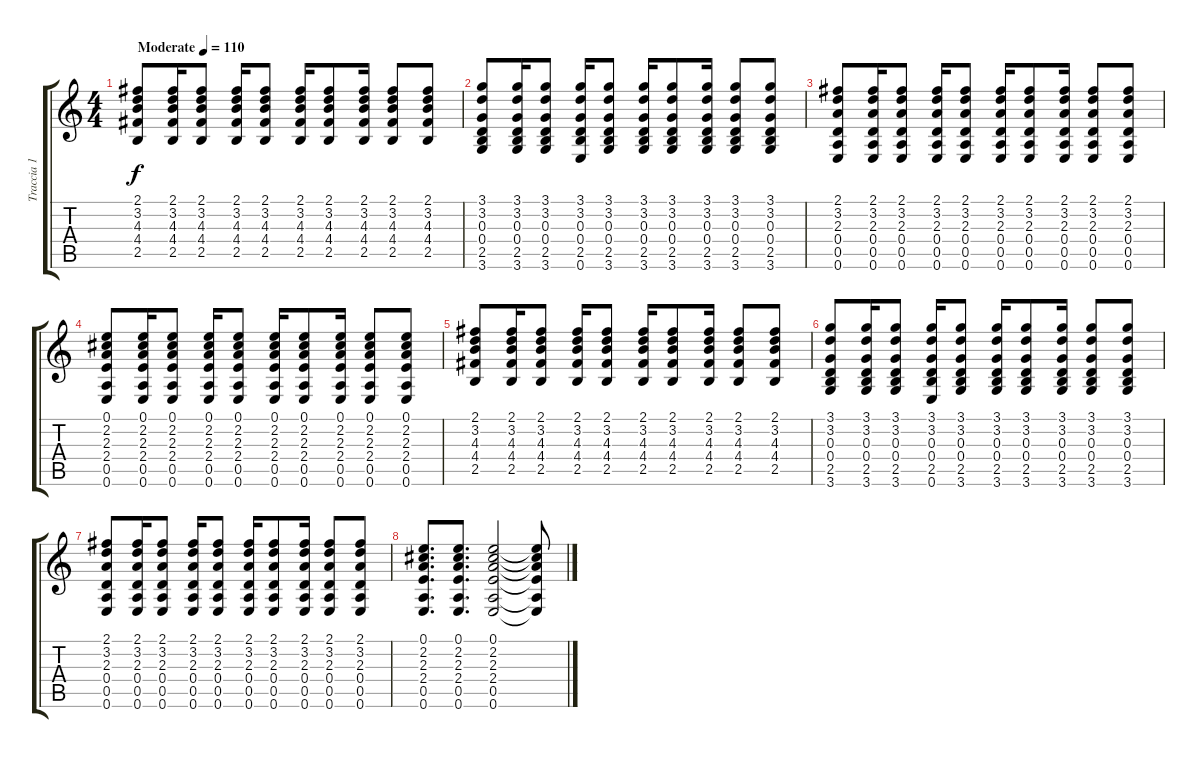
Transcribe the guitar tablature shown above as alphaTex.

\track ("Traccia 1" "Traccia 1") {instrument acousticguitarsteel}
\staff {score tabs}
\tuning (E4 B3 G3 D3 A2 E2) {hide}
\ts (4 4)
\tempo (110 "Moderate")
\clef g2
\ks c
(2.1 3.2 4.3 4.4 2.5).8{dy f instrument acousticguitarsteel} (2.1 3.2 4.3 4.4 2.5).16 (2.1 3.2 4.3 4.4 2.5).8 (2.1 3.2 4.3 4.4 2.5).16 (2.1 3.2 4.3 4.4 2.5).8 (2.1 3.2 4.3 4.4 2.5).16 (2.1 3.2 4.3 4.4 2.5).8 (2.1 3.2 4.3 4.4 2.5).16 (2.1 3.2 4.3 4.4 2.5).8 (2.1 3.2 4.3 4.4 2.5).8 |
(3.1 3.2 0.3 0.4 2.5 3.6).8 (3.1 3.2 0.3 0.4 2.5 3.6).16 (3.1 3.2 0.3 0.4 2.5 3.6).8 (3.1 3.2 0.3 0.4 2.5 0.6).16 (3.1 3.2 0.3 0.4 2.5 3.6).8 (3.1 3.2 0.3 0.4 2.5 3.6).16 (3.1 3.2 0.3 0.4 2.5 3.6).8 (3.1 3.2 0.3 0.4 2.5 3.6).16 (3.1 3.2 0.3 0.4 2.5 3.6).8 (3.1 3.2 0.3 0.4 2.5 3.6).8 |
(2.1 3.2 2.3 0.4 0.5 0.6).8 (2.1 3.2 2.3 0.4 0.5 0.6).16 (2.1 3.2 2.3 0.4 0.5 0.6).8 (2.1 3.2 2.3 0.4 0.5 0.6).16 (2.1 3.2 2.3 0.4 0.5 0.6).8 (2.1 3.2 2.3 0.4 0.5 0.6).16 (2.1 3.2 2.3 0.4 0.5 0.6).8 (2.1 3.2 2.3 0.4 0.5 0.6).16 (2.1 3.2 2.3 0.4 0.5 0.6).8 (2.1 3.2 2.3 0.4 0.5 0.6).8 |
(0.1 2.2 2.3 2.4 0.5 0.6).8 (0.1 2.2 2.3 2.4 0.5 0.6).16 (0.1 2.2 2.3 2.4 0.5 0.6).8 (0.1 2.2 2.3 2.4 0.5 0.6).16 (0.1 2.2 2.3 2.4 0.5 0.6).8 (0.1 2.2 2.3 2.4 0.5 0.6).16 (0.1 2.2 2.3 2.4 0.5 0.6).8 (0.1 2.2 2.3 2.4 0.5 0.6).16 (0.1 2.2 2.3 2.4 0.5 0.6).8 (0.1 2.2 2.3 2.4 0.5 0.6).8 |
(2.1 3.2 4.3 4.4 2.5).8 (2.1 3.2 4.3 4.4 2.5).16 (2.1 3.2 4.3 4.4 2.5).8 (2.1 3.2 4.3 4.4 2.5).16 (2.1 3.2 4.3 4.4 2.5).8 (2.1 3.2 4.3 4.4 2.5).16 (2.1 3.2 4.3 4.4 2.5).8 (2.1 3.2 4.3 4.4 2.5).16 (2.1 3.2 4.3 4.4 2.5).8 (2.1 3.2 4.3 4.4 2.5).8 |
(3.1 3.2 0.3 0.4 2.5 3.6).8 (3.1 3.2 0.3 0.4 2.5 3.6).16 (3.1 3.2 0.3 0.4 2.5 3.6).8 (3.1 3.2 0.3 0.4 2.5 0.6).16 (3.1 3.2 0.3 0.4 2.5 3.6).8 (3.1 3.2 0.3 0.4 2.5 3.6).16 (3.1 3.2 0.3 0.4 2.5 3.6).8 (3.1 3.2 0.3 0.4 2.5 3.6).16 (3.1 3.2 0.3 0.4 2.5 3.6).8 (3.1 3.2 0.3 0.4 2.5 3.6).8 |
(2.1 3.2 2.3 0.4 0.5 0.6).8 (2.1 3.2 2.3 0.4 0.5 0.6).16 (2.1 3.2 2.3 0.4 0.5 0.6).8 (2.1 3.2 2.3 0.4 0.5 0.6).16 (2.1 3.2 2.3 0.4 0.5 0.6).8 (2.1 3.2 2.3 0.4 0.5 0.6).16 (2.1 3.2 2.3 0.4 0.5 0.6).8 (2.1 3.2 2.3 0.4 0.5 0.6).16 (2.1 3.2 2.3 0.4 0.5 0.6).8 (2.1 3.2 2.3 0.4 0.5 0.6).8 |
(0.1 2.2 2.3 2.4 0.5 0.6).8{d} (0.1 2.2 2.3 2.4 0.5 0.6).8{d} (0.1 2.2 2.3 2.4 0.5 0.6).2 (0.1{t} 2.2{t} 2.3{t} 2.4{t} 0.5{t} 0.6{t}).8
